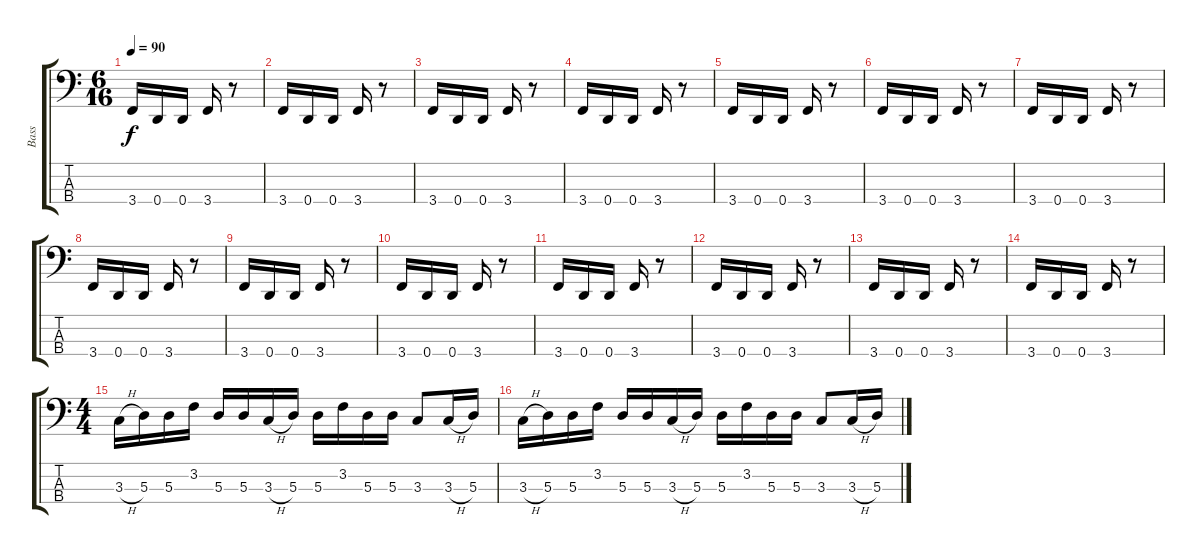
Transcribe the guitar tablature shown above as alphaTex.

\track ("Bass" "Bass") {instrument slapbass2}
\staff {score tabs}
\tuning (G2 D2 A1 D1) {hide}
\ts (6 16)
\tempo 90
\clef f4
\ks c
3.4.16{dy f} 0.4.16 0.4.16 3.4.16 r.8 |
3.4.16 0.4.16 0.4.16 3.4.16 r.8 |
3.4.16 0.4.16 0.4.16 3.4.16 r.8 |
3.4.16 0.4.16 0.4.16 3.4.16 r.8 |
3.4.16 0.4.16 0.4.16 3.4.16 r.8 |
3.4.16 0.4.16 0.4.16 3.4.16 r.8 |
3.4.16 0.4.16 0.4.16 3.4.16 r.8 |
3.4.16 0.4.16 0.4.16 3.4.16 r.8 |
3.4.16 0.4.16 0.4.16 3.4.16 r.8 |
3.4.16 0.4.16 0.4.16 3.4.16 r.8 |
3.4.16 0.4.16 0.4.16 3.4.16 r.8 |
3.4.16 0.4.16 0.4.16 3.4.16 r.8 |
3.4.16 0.4.16 0.4.16 3.4.16 r.8 |
3.4.16 0.4.16 0.4.16 3.4.16 r.8 |
\ts (4 4)
3.3{h}.16 5.3.16 5.3.16 3.2.16 5.3.16 5.3.16 3.3{h}.16 5.3.16 5.3.16 3.2.16 5.3.16 5.3.16 3.3.8 3.3{h}.16 5.3.16 |
3.3{h}.16 5.3.16 5.3.16 3.2.16 5.3.16 5.3.16 3.3{h}.16 5.3.16 5.3.16 3.2.16 5.3.16 5.3.16 3.3.8 3.3{h}.16 5.3.16
